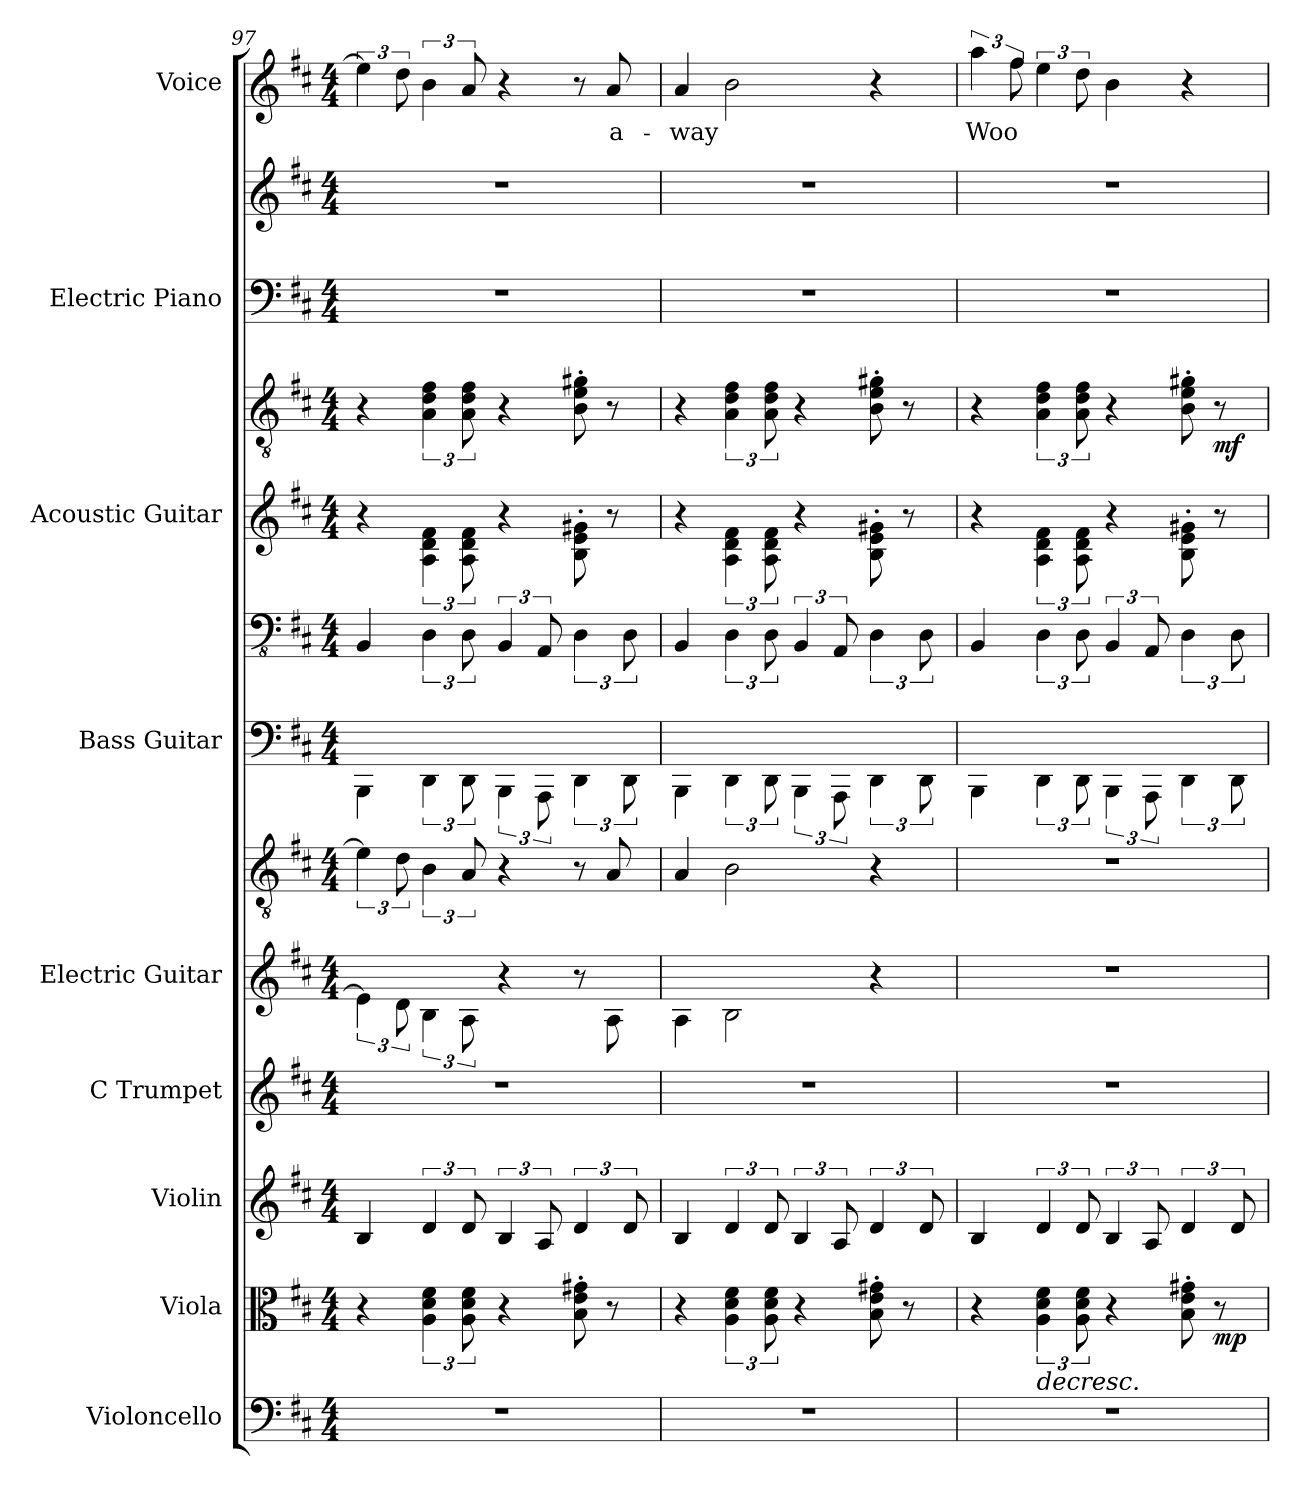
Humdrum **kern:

**kern	**kern	**dynam	**kern	**kern	**kern	**kern	**kern	**kern	**kern	**kern	**dynam	**kern	**kern	**kern	**text
*part9	*part8	*part8	*part7	*part6	*part5	*part5	*part4	*part4	*part3	*part3	*part3	*part2	*part2	*part1	*part1
*staff13	*staff12	*staff12	*staff11	*staff10	*staff9	*staff8	*staff7	*staff6	*staff5	*staff4	*staff4/5	*staff3	*staff2	*staff1	*staff1
*I"Violoncello	*I"Viola	*	*I"Violin	*I"C Trumpet	*I"Electric Guitar	*	*I"Bass Guitar	*	*I"Acoustic Guitar	*	*	*I"Electric Piano	*	*I"Voice	*
*I'Vc.	*I'Vla.	*	*I'Vln.	*I'C Tpt.	*I'El. Guit.	*	*I'B. Guit.	*	*I'Guit.	*	*	*I'El. Pno.	*	*I'Vo.	*
*clefF4	*clefC3	*	*clefG2	*clefG2	*	*clefGv2	*	*clefFv4	*	*clefGv2	*	*clefF4	*clefG2	*clefG2	*
*k[f#c#]	*k[f#c#]	*	*k[f#c#]	*k[f#c#]	*k[f#c#]	*k[f#c#]	*k[f#c#]	*k[f#c#]	*k[f#c#]	*k[f#c#]	*	*k[f#c#]	*k[f#c#]	*k[f#c#]	*
*M4/4	*M4/4	*	*M4/4	*M4/4	*M4/4	*M4/4	*M4/4	*M4/4	*M4/4	*M4/4	*	*M4/4	*M4/4	*M4/4	*
=97	=97	=97	=97	=97	=97	=97	=97	=97	=97	=97	=97	=97	=97	=97	=97
1r	4r	.	4B/	1r	6e\]	6e\]	4BBB\	4BBB/	4r	4r	.	1r	1r	6ee\]	.
.	.	.	.	.	12d\	12d\	.	.	.	.	.	.	.	12dd\	.
.	6A\ 6d\ 6f#\	.	6d/	.	6B\	6B\	6DD\	6DD\	6A\ 6d\ 6f#\	6A\ 6d\ 6f#\	.	.	.	6b\	.
.	12A\ 12d\ 12f#\	.	12d/	.	12A\	12A/	12DD\	12DD\	12A\ 12d\ 12f#\	12A\ 12d\ 12f#\	.	.	.	12a/	.
.	4r	.	6B/	.	4r	4r	6BBB\	6BBB/	4r	4r	.	.	.	4r	.
.	.	.	12A/	.	.	.	12AAA\	12AAA/	.	.	.	.	.	.	.
.	8B\' 8e\' 8g#X\'	.	6d/	.	8r	8r	6DD\	6DD\	8B\' 8e\' 8g#X\'	8B\' 8e\' 8g#X\'	.	.	.	8r	.
.	8r	.	.	.	8A\	8A/	.	.	8r	8r	.	.	.	8a/	a-
.	.	.	12d/	.	.	.	12DD\	12DD\	.	.	.	.	.	.	.
!!LO:PB:g=z
=98	=98	=98	=98	=98	=98	=98	=98	=98	=98	=98	=98	=98	=98	=98	=98
1r	4r	.	4B/	1r	4A\	4A/	4BBB\	4BBB/	4r	4r	.	1r	1r	4a/	-way
.	6A\ 6d\ 6f#\	.	6d/	.	2B\	2B\	6DD\	6DD\	6A\ 6d\ 6f#\	6A\ 6d\ 6f#\	.	.	.	2b\	.
.	12A\ 12d\ 12f#\	.	12d/	.	.	.	12DD\	12DD\	12A\ 12d\ 12f#\	12A\ 12d\ 12f#\	.	.	.	.	.
.	4r	.	6B/	.	.	.	6BBB\	6BBB/	4r	4r	.	.	.	.	.
.	.	.	12A/	.	.	.	12AAA\	12AAA/	.	.	.	.	.	.	.
.	8B\' 8e\' 8g#X\'	.	6d/	.	4r	4r	6DD\	6DD\	8B\' 8e\' 8g#X\'	8B\' 8e\' 8g#X\'	.	.	.	4r	.
.	8r	.	.	.	.	.	.	.	8r	8r	.	.	.	.	.
.	.	.	12d/	.	.	.	12DD\	12DD\	.	.	.	.	.	.	.
=99	=99	=99	=99	=99	=99	=99	=99	=99	=99	=99	=99	=99	=99	=99	=99
1r	4r	.	4B/	1r	1r	1r	4BBB\	4BBB/	4r	4r	.	1r	1r	6aa\	Woo
.	.	.	.	.	.	.	.	.	.	.	.	.	.	12ff#\	.
!	!	!LO:HP:b	!	!	!	!	!	!	!	!	!	!	!	!	!
.	6A\ 6d\ 6f#\	>	6d/	.	.	.	6DD\	6DD\	6A\ 6d\ 6f#\	6A\ 6d\ 6f#\	.	.	.	6ee\	.
.	12A\ 12d\ 12f#\	.	12d/	.	.	.	12DD\	12DD\	12A\ 12d\ 12f#\	12A\ 12d\ 12f#\	.	.	.	12dd\	.
.	4r	.	6B/	.	.	.	6BBB\	6BBB/	4r	4r	.	.	.	4b\	.
.	.	.	12A/	.	.	.	12AAA\	12AAA/	.	.	.	.	.	.	.
.	8B\' 8e\' 8g#X\'	.	6d/	.	.	.	6DD\	6DD\	8B\' 8e\' 8g#X\'	8B\' 8e\' 8g#X\'	.	.	.	4r	.
!	!	!LO:DY:b	!	!	!	!	!	!	!	!	!LO:DY:b	!	!	!	!
.	8r	mp	.	.	.	.	.	.	8r	8r	mf	.	.	.	.
.	.	.	12d/	.	.	.	12DD\	12DD\	.	.	.	.	.	.	.
.	.	]	.	.	.	.	.	.	.	.	.	.	.	.	.
=	=	=	=	=	=	=	=	=	=	=	=	=	=	=	=
*-	*-	*-	*-	*-	*-	*-	*-	*-	*-	*-	*-	*-	*-	*-	*-
